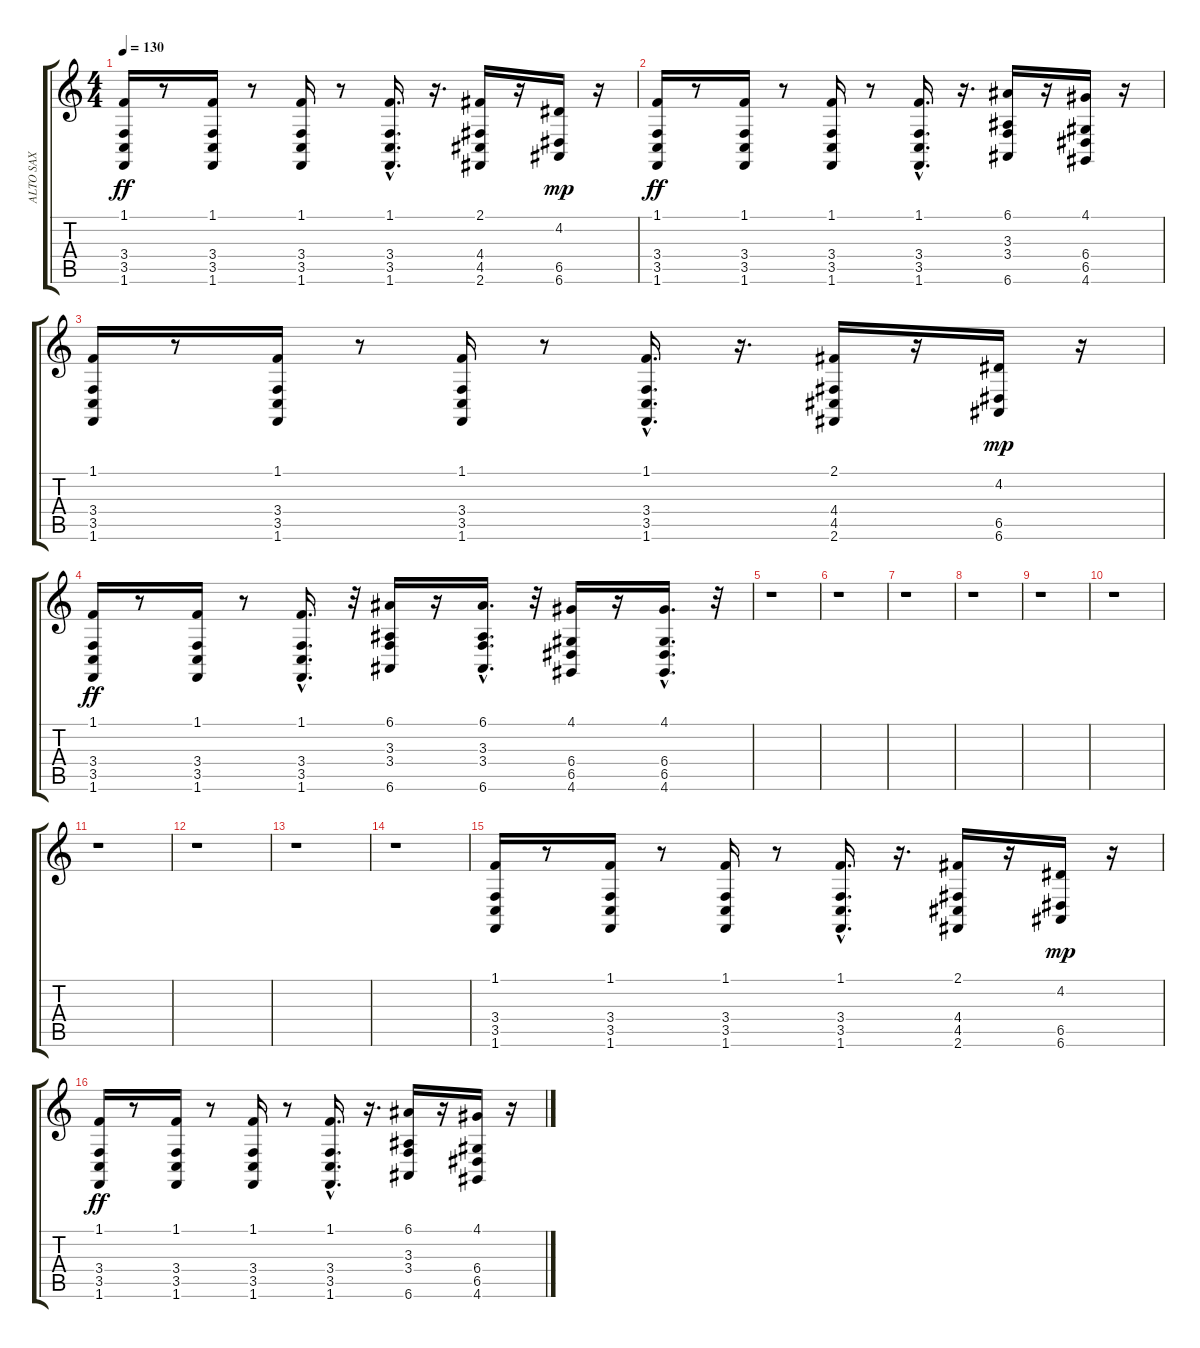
\track ("ALTO SAX" "ALTO SAX") {instrument altosax}
\staff {score tabs}
\tuning (E4 B3 G3 D3 A2 E2) {hide}
\ts (4 4)
\tempo 130
\clef g2
\ks c
(1.1 3.4 3.5 1.6).16{dy ff} r.8 (1.1 3.4 3.5 1.6).16 r.8 (1.1 3.4 3.5 1.6).16 r.8 (1.1{hac} 3.4{hac} 3.5{hac} 1.6{hac}).16{d} r.16{d} (2.1 4.4 4.5 2.6).16 r.16 (4.2 6.5 6.6).16{dy mp} r.16 |
(1.1 3.4 3.5 1.6).16{dy ff} r.8 (1.1 3.4 3.5 1.6).16 r.8 (1.1 3.4 3.5 1.6).16 r.8 (1.1{hac} 3.4{hac} 3.5{hac} 1.6{hac}).16{d} r.16{d} (6.1 3.3 3.4 6.6).16 r.16 (4.1 6.4 6.5 4.6).16 r.16 |
(1.1 3.4 3.5 1.6).16 r.8 (1.1 3.4 3.5 1.6).16 r.8 (1.1 3.4 3.5 1.6).16 r.8 (1.1{hac} 3.4{hac} 3.5{hac} 1.6{hac}).16{d} r.16{d} (2.1 4.4 4.5 2.6).16 r.16 (4.2 6.5 6.6).16{dy mp} r.16 |
(1.1 3.4 3.5 1.6).16{dy ff} r.8 (1.1 3.4 3.5 1.6).16 r.8 (1.1{hac} 3.4{hac} 3.5{hac} 1.6{hac}).16{d} r.32 (6.1 3.3 3.4 6.6).16 r.16 (6.1{hac} 3.3{hac} 3.4{hac} 6.6{hac}).16{d} r.32 (4.1 6.4 6.5 4.6).16 r.16 (4.1{hac} 6.4{hac} 6.5{hac} 4.6{hac}).16{d} r.32 |
r.1 |
r.1 |
r.1 |
r.1 |
r.1 |
r.1 |
r.1 |
r.1 |
r.1 |
r.1 |
(1.1 3.4 3.5 1.6).16 r.8 (1.1 3.4 3.5 1.6).16 r.8 (1.1 3.4 3.5 1.6).16 r.8 (1.1{hac} 3.4{hac} 3.5{hac} 1.6{hac}).16{d} r.16{d} (2.1 4.4 4.5 2.6).16 r.16 (4.2 6.5 6.6).16{dy mp} r.16 |
(1.1 3.4 3.5 1.6).16{dy ff} r.8 (1.1 3.4 3.5 1.6).16 r.8 (1.1 3.4 3.5 1.6).16 r.8 (1.1{hac} 3.4{hac} 3.5{hac} 1.6{hac}).16{d} r.16{d} (6.1 3.3 3.4 6.6).16 r.16 (4.1 6.4 6.5 4.6).16 r.16
